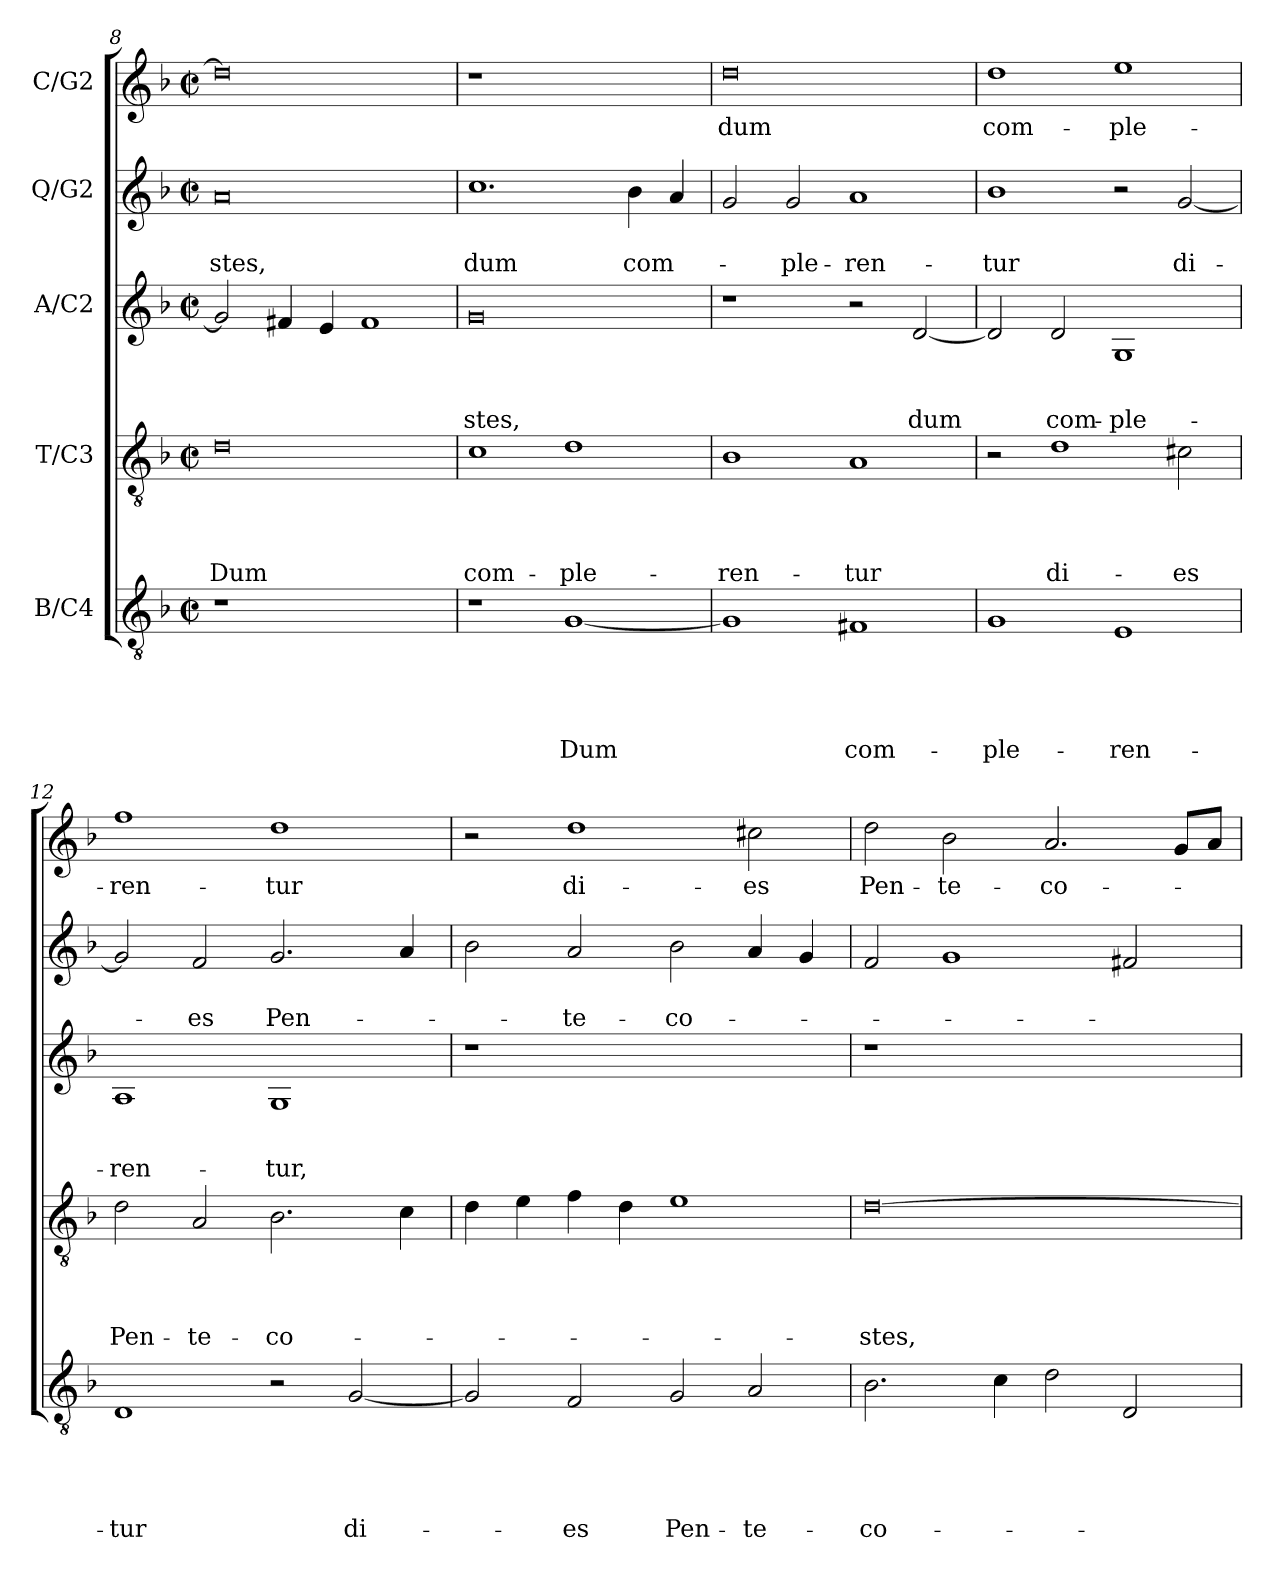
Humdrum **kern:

**kern	**text	**text	**text	**text	**text	**kern	**text	**text	**text	**text	**kern	**text	**text	**text	**kern	**text	**text	**kern	**text
*part5	*part5	*part5	*part5	*part5	*part5	*part4	*part4	*part4	*part4	*part4	*part3	*part3	*part3	*part3	*part2	*part2	*part2	*part1	*part1
*staff5	*staff5	*staff5	*staff5	*staff5	*staff5	*staff4	*staff4	*staff4	*staff4	*staff4	*staff3	*staff3	*staff3	*staff3	*staff2	*staff2	*staff2	*staff1	*staff1
*I"B/C4	*	*	*	*	*	*I"T/C3	*	*	*	*	*I"A/C2	*	*	*	*I"Q/G2	*	*	*I"C/G2	*
*clefGv2	*	*	*	*	*	*clefGv2	*	*	*	*	*clefG2	*	*	*	*clefG2	*	*	*clefG2	*
*k[b-]	*	*	*	*	*	*k[b-]	*	*	*	*	*k[b-]	*	*	*	*k[b-]	*	*	*k[b-]	*
*F:	*	*	*	*	*	*F:	*	*	*	*	*F:	*	*	*	*F:	*	*	*F:	*
*M2/2	*	*	*	*	*	*M2/2	*	*	*	*	*M2/2	*	*	*	*M2/2	*	*	*M2/2	*
*met(c|)	*	*	*	*	*	*met(c|)	*	*	*	*	*met(c|)	*	*	*	*met(c|)	*	*	*met(c|)	*
=8	=8	=8	=8	=8	=8	=8	=8	=8	=8	=8	=8	=8	=8	=8	=8	=8	=8	=8	=8
!	!	!	!	!	!	!	!	!	!	!LO:LY:b	!	!	!	!	!	!	!LO:LY:b	!	!
1r	.	.	.	.	.	0d	.	.	.	Dum	2g/]	.	.	.	0a	.	-stes,	0dd]	.
.	.	.	.	.	.	.	.	.	.	.	4f#X/	.	.	.	.	.	.	.	.
.	.	.	.	.	.	.	.	.	.	.	4e/	.	.	.	.	.	.	.	.
1ryy	.	.	.	.	.	.	.	.	.	.	1f#	.	.	.	.	.	.	.	.
=9	=9	=9	=9	=9	=9	=9	=9	=9	=9	=9	=9	=9	=9	=9	=9	=9	=9	=9	=9
!	!	!	!	!	!	!	!	!	!	!LO:LY:b	!	!	!	!LO:LY:b	!	!	!LO:LY:b	!	!
1r	.	.	.	.	.	1c	.	.	.	com-	0g	.	.	-stes,	1.cc	.	dum	1r	.
!	!	!	!	!	!LO:LY:b	!	!	!	!	!LO:LY:b	!	!	!	!	!	!	!	!	!
[1G	.	.	.	.	Dum	1d	.	.	.	-ple-	.	.	.	.	.	.	.	1ryy	.
!	!	!	!	!	!	!	!	!	!	!	!	!	!	!	!	!	!LO:LY:b	!	!
.	.	.	.	.	.	.	.	.	.	.	.	.	.	.	4b-\	.	com-	.	.
.	.	.	.	.	.	.	.	.	.	.	.	.	.	.	4a/	.	.	.	.
=10	=10	=10	=10	=10	=10	=10	=10	=10	=10	=10	=10	=10	=10	=10	=10	=10	=10	=10	=10
!	!	!	!	!	!	!	!	!	!	!LO:LY:b	!	!	!	!	!	!	!	!	!LO:LY:b
1G]	.	.	.	.	.	1B-	.	.	.	-ren-	1r	.	.	.	2g/	.	.	0dd	dum
!	!	!	!	!	!	!	!	!	!	!	!	!	!	!	!	!	!LO:LY:b	!	!
.	.	.	.	.	.	.	.	.	.	.	.	.	.	.	2g/	.	-ple-	.	.
!	!	!	!	!	!LO:LY:b	!	!	!	!	!LO:LY:b	!	!	!	!	!	!	!LO:LY:b	!	!
1F#X	.	.	.	.	com-	1A	.	.	.	-tur	2r	.	.	.	1a	.	-ren-	.	.
!	!	!	!	!	!	!	!	!	!	!	!	!	!	!LO:LY:b	!	!	!	!	!
.	.	.	.	.	.	.	.	.	.	.	[2d/	.	.	dum	.	.	.	.	.
=11	=11	=11	=11	=11	=11	=11	=11	=11	=11	=11	=11	=11	=11	=11	=11	=11	=11	=11	=11
!	!	!	!	!	!LO:LY:b	!	!	!	!	!	!	!	!	!	!	!	!LO:LY:b	!	!LO:LY:b
1G	.	.	.	.	-ple-	2r	.	.	.	.	2d/]	.	.	.	1b-	.	-tur	1dd	com-
!	!	!	!	!	!	!	!	!	!	!LO:LY:b	!	!	!	!LO:LY:b	!	!	!	!	!
.	.	.	.	.	.	1d	.	.	.	di-	2d/	.	.	com-	.	.	.	.	.
!	!	!	!	!	!LO:LY:b	!	!	!	!	!	!	!	!	!LO:LY:b	!	!	!	!	!LO:LY:b
1E	.	.	.	.	-ren-	.	.	.	.	.	1G	.	.	-ple-	2r	.	.	1ee	-ple-
!	!	!	!	!	!	!	!	!	!	!LO:LY:b	!	!	!	!	!	!	!LO:LY:b	!	!
.	.	.	.	.	.	2c#X\	.	.	.	-es	.	.	.	.	[2g/	.	di-	.	.
=12	=12	=12	=12	=12	=12	=12	=12	=12	=12	=12	=12	=12	=12	=12	=12	=12	=12	=12	=12
!	!	!	!	!	!LO:LY:b	!	!	!	!	!LO:LY:b	!	!	!	!LO:LY:b	!	!	!	!	!LO:LY:b
1D	.	.	.	.	-tur	2d\	.	.	.	Pen-	1A	.	.	-ren-	2g/]	.	.	1ff	-ren-
!	!	!	!	!	!	!	!	!	!	!LO:LY:b	!	!	!	!	!	!	!LO:LY:b	!	!
.	.	.	.	.	.	2A/	.	.	.	-te-	.	.	.	.	2f/	.	-es	.	.
!	!	!	!	!	!	!	!	!	!	!LO:LY:b	!	!	!	!LO:LY:b	!	!	!LO:LY:b	!	!LO:LY:b
2r	.	.	.	.	.	2.B-\	.	.	.	-co-	1G	.	.	-tur,	2.g/	.	Pen-	1dd	-tur
!	!	!	!	!	!LO:LY:b	!	!	!	!	!	!	!	!	!	!	!	!	!	!
[2G/	.	.	.	.	di-	.	.	.	.	.	.	.	.	.	.	.	.	.	.
.	.	.	.	.	.	4c\	.	.	.	.	.	.	.	.	4a/	.	.	.	.
!!LO:LB:g=z
=13	=13	=13	=13	=13	=13	=13	=13	=13	=13	=13	=13	=13	=13	=13	=13	=13	=13	=13	=13
2G/]	.	.	.	.	.	4d\	.	.	.	.	1r	.	.	.	2b-\	.	.	2r	.
.	.	.	.	.	.	4e\	.	.	.	.	.	.	.	.	.	.	.	.	.
!	!	!	!	!	!LO:LY:b	!	!	!	!	!	!	!	!	!	!	!	!LO:LY:b	!	!LO:LY:b
2F/	.	.	.	.	-es	4f\	.	.	.	.	.	.	.	.	2a/	.	-te-	1dd	di-
.	.	.	.	.	.	4d\	.	.	.	.	.	.	.	.	.	.	.	.	.
!	!	!	!	!	!LO:LY:b	!	!	!	!	!	!	!	!	!	!	!	!LO:LY:b	!	!
2G/	.	.	.	.	Pen-	1e	.	.	.	.	1ryy	.	.	.	2b-\	.	-co-	.	.
!	!	!	!	!	!LO:LY:b	!	!	!	!	!	!	!	!	!	!	!	!	!	!LO:LY:b
2A/	.	.	.	.	-te-	.	.	.	.	.	.	.	.	.	4a/	.	.	2cc#X\	-es
.	.	.	.	.	.	.	.	.	.	.	.	.	.	.	4g/	.	.	.	.
=14	=14	=14	=14	=14	=14	=14	=14	=14	=14	=14	=14	=14	=14	=14	=14	=14	=14	=14	=14
!	!	!	!	!	!LO:LY:b	!	!	!	!	!LO:LY:b	!	!	!	!	!	!	!	!	!LO:LY:b
2.B-\	.	.	.	.	-co-	[0d	.	.	.	-stes,	1r	.	.	.	2f/	.	.	2dd\	Pen-
!	!	!	!	!	!	!	!	!	!	!	!	!	!	!	!	!	!	!	!LO:LY:b
.	.	.	.	.	.	.	.	.	.	.	.	.	.	.	1g	.	.	2b-\	-te-
4c\	.	.	.	.	.	.	.	.	.	.	.	.	.	.	.	.	.	.	.
!	!	!	!	!	!	!	!	!	!	!	!	!	!	!	!	!	!	!	!LO:LY:b
2d\	.	.	.	.	.	.	.	.	.	.	1ryy	.	.	.	.	.	.	2.a/	-co-
2D/	.	.	.	.	.	.	.	.	.	.	.	.	.	.	2f#X/	.	.	.	.
.	.	.	.	.	.	.	.	.	.	.	.	.	.	.	.	.	.	8g/L	.
.	.	.	.	.	.	.	.	.	.	.	.	.	.	.	.	.	.	8a/J	.
=	=	=	=	=	=	=	=	=	=	=	=	=	=	=	=	=	=	=	=
*-	*-	*-	*-	*-	*-	*-	*-	*-	*-	*-	*-	*-	*-	*-	*-	*-	*-	*-	*-
